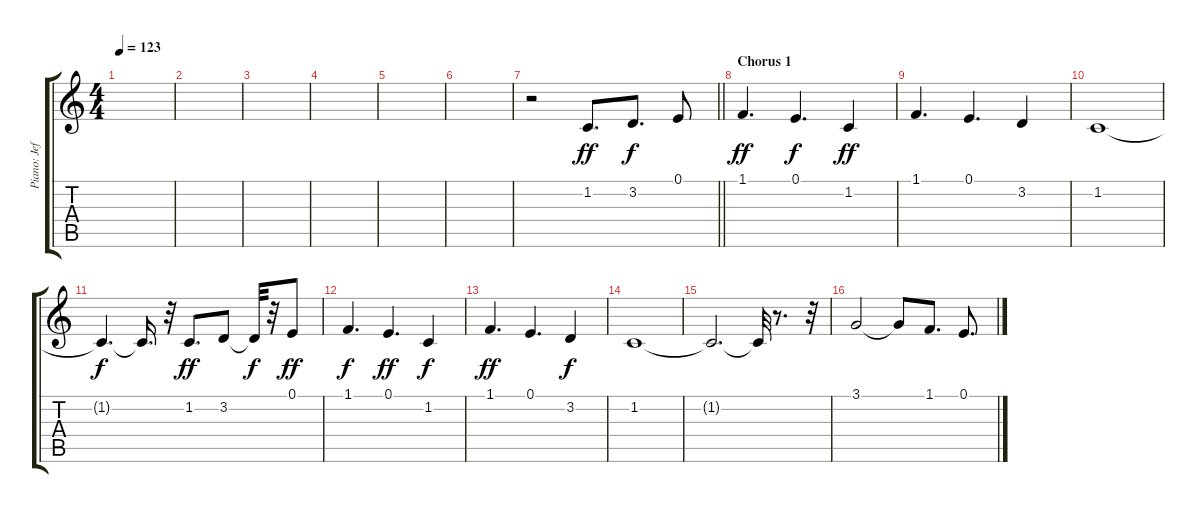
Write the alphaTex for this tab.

\track ("Piano: Jeff Jacobs" "Piano: Jef") {instrument lead8bassandlead}
\staff {score tabs}
\tuning (E4 B3 G3 D3 A2 E2) {hide}
\ts (4 4)
\tempo 123
\clef g2
\ks c
|
|
|
|
|
|
\barLineRight lightlight
r.2 1.2.8{d dy ff} 3.2.8{d dy f} 0.1.8 |
\section ("" "Chorus 1")
1.1.4{d dy ff} 0.1.4{d dy f} 1.2.4{dy ff} |
1.1.4{d} 0.1.4{d} 3.2.4 |
1.2.1 |
1.2{t}.4{d dy f} 1.2{t}.16{d} r.32 1.2.8{d dy ff} 3.2.8 3.2{t}.32{dy f} r.32 0.1.8{dy ff} |
1.1.4{d dy f} 0.1.4{d dy ff} 1.2.4{dy f} |
1.1.4{d dy ff} 0.1.4{d} 3.2.4{dy f} |
1.2.1 |
1.2{t}.2{d} 1.2{t}.32 r.8{d} r.32 |
3.1.2 3.1{t}.8 1.1.8{d} 0.1.8{d}
